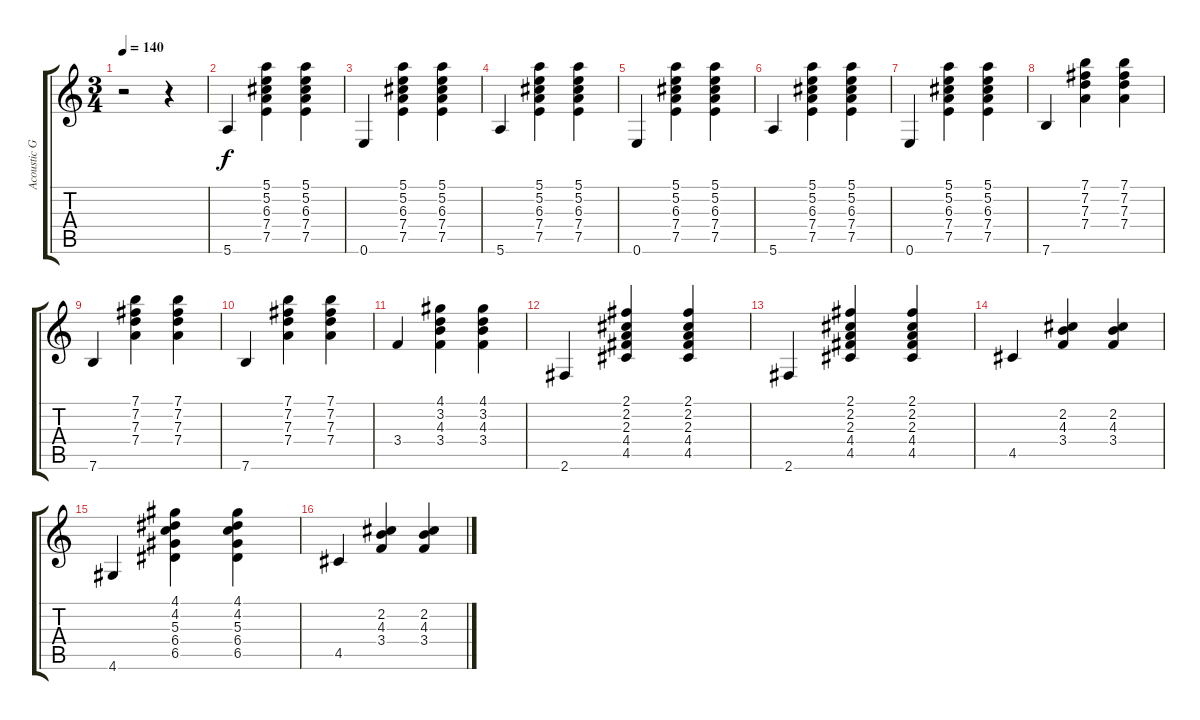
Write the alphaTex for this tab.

\track ("Acoustic Guitar " "Acoustic G") {instrument acousticguitarnylon}
\staff {score tabs}
\tuning (E4 B3 G3 D3 A2 E2) {hide}
\ts (3 4)
\tempo 140
\clef g2
\ks c
r.2{dy f instrument acousticguitarnylon} r.4 |
5.6.4 (5.1 5.2 6.3 7.4 7.5).4 (5.1 5.2 6.3 7.4 7.5).4 |
0.6.4 (5.1 5.2 6.3 7.4 7.5).4 (5.1 5.2 6.3 7.4 7.5).4 |
5.6.4 (5.1 5.2 6.3 7.4 7.5).4 (5.1 5.2 6.3 7.4 7.5).4 |
0.6.4 (5.1 5.2 6.3 7.4 7.5).4 (5.1 5.2 6.3 7.4 7.5).4 |
5.6.4 (5.1 5.2 6.3 7.4 7.5).4 (5.1 5.2 6.3 7.4 7.5).4 |
0.6.4 (5.1 5.2 6.3 7.4 7.5).4 (5.1 5.2 6.3 7.4 7.5).4 |
7.6.4 (7.1 7.2 7.3 7.4).4 (7.1 7.2 7.3 7.4).4 |
7.6.4 (7.1 7.2 7.3 7.4).4 (7.1 7.2 7.3 7.4).4 |
7.6.4 (7.1 7.2 7.3 7.4).4 (7.1 7.2 7.3 7.4).4 |
3.4.4 (4.1 3.2 4.3 3.4).4 (4.1 3.2 4.3 3.4).4 |
2.6.4 (2.1 2.2 2.3 4.4 4.5).4 (2.1 2.2 2.3 4.4 4.5).4 |
2.6.4 (2.1 2.2 2.3 4.4 4.5).4 (2.1 2.2 2.3 4.4 4.5).4 |
4.5.4 (2.2 4.3 3.4).4 (2.2 4.3 3.4).4 |
4.6.4 (4.1 4.2 5.3 6.4 6.5).4 (4.1 4.2 5.3 6.4 6.5).4 |
4.5.4 (2.2 4.3 3.4).4 (2.2 4.3 3.4).4
